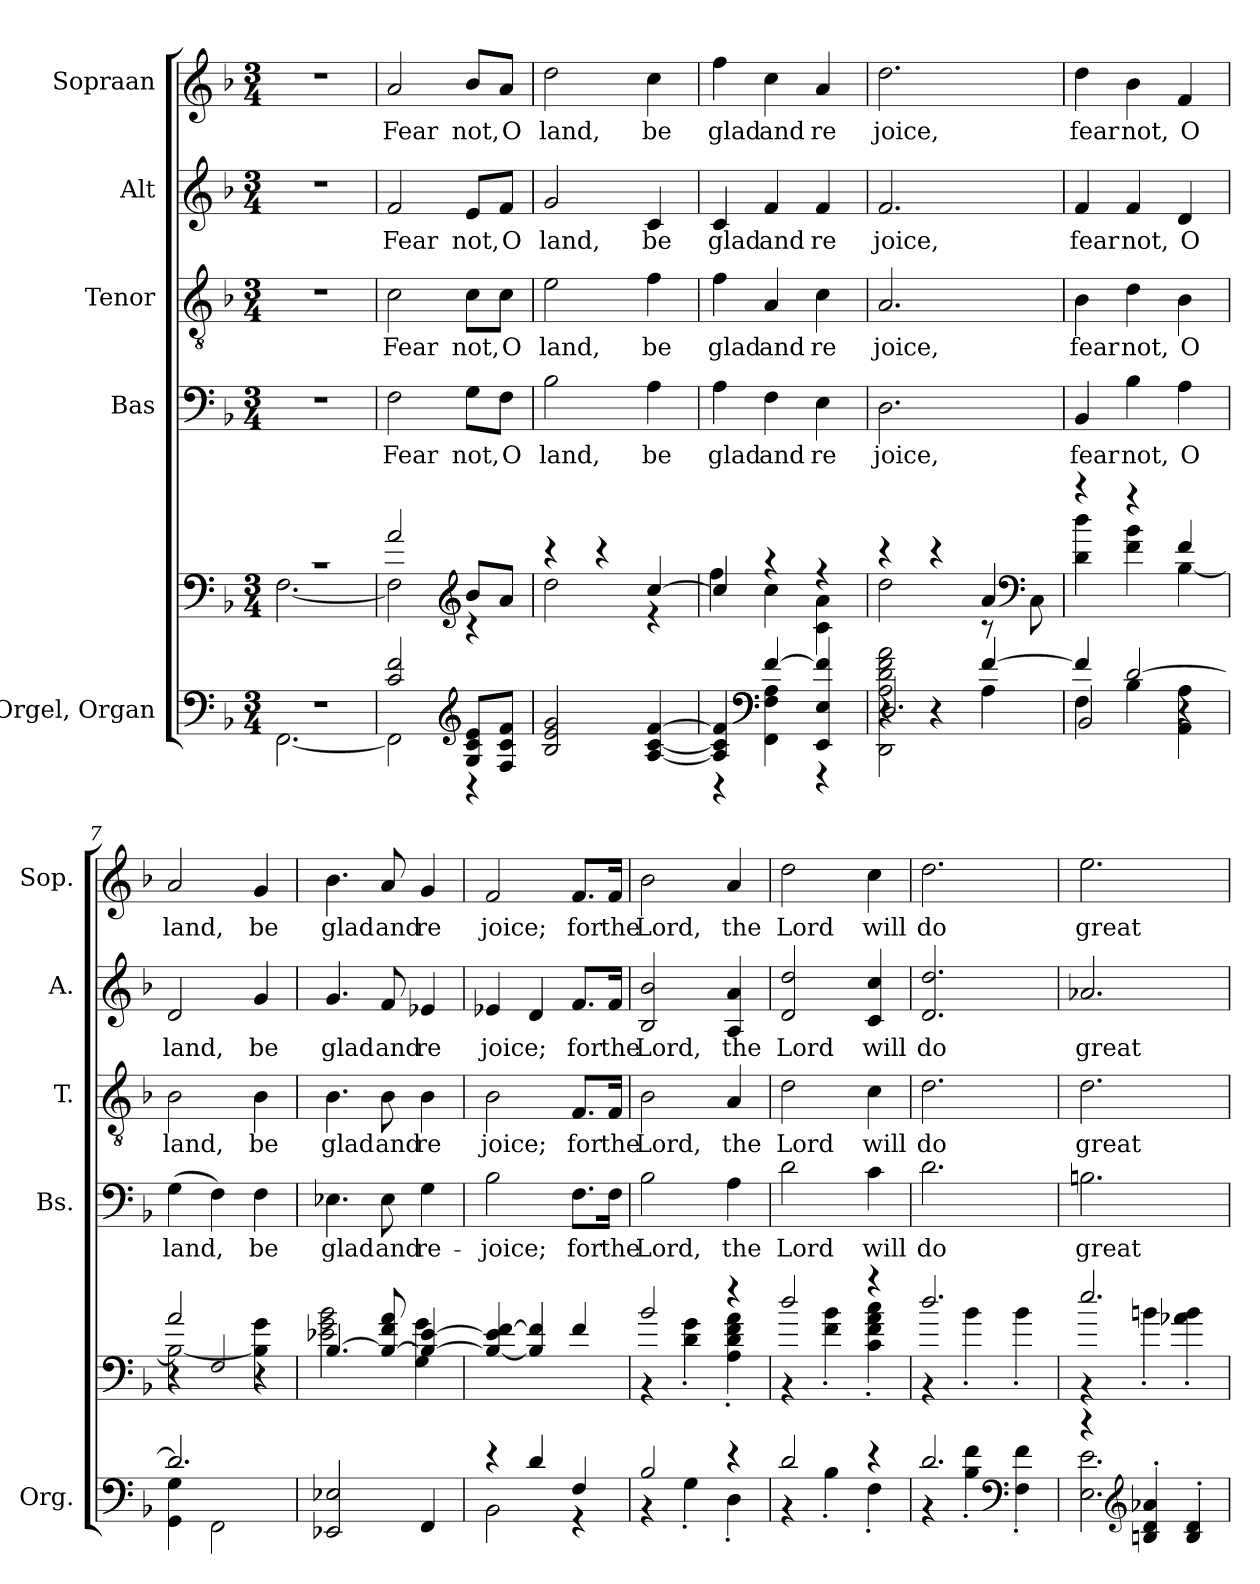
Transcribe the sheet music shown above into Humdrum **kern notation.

**kern	**kern	**kern	**text	**kern	**text	**kern	**text	**kern	**text
*part5	*part5	*part4	*part4	*part3	*part3	*part2	*part2	*part1	*part1
*staff6	*staff5	*staff4	*staff4	*staff3	*staff3	*staff2	*staff2	*staff1	*staff1
*I"Orgel, Organ	*	*I"Bas	*	*I"Tenor	*	*I"Alt	*	*I"Sopraan	*
*I'Org.	*	*I'Bs.	*	*I'T.	*	*I'A.	*	*I'Sop.	*
*clefF4	*clefF4	*clefF4	*	*clefGv2	*	*clefG2	*	*clefG2	*
*k[b-]	*k[b-]	*k[b-]	*	*k[b-]	*	*k[b-]	*	*k[b-]	*
*M3/4	*M3/4	*M3/4	*	*M3/4	*	*M3/4	*	*M3/4	*
*MM100	*MM100	*MM100	*	*MM100	*	*MM100	*	*MM100	*
=1	=1	=1	=1	=1	=1	=1	=1	=1	=1
*^	*^	*	*	*	*	*	*	*	*
2.r	[2.FF\	2.r	[2.F\	2.r	.	2.r	.	2.r	.	2.r	.
=2	=2	=2	=2	=2	=2	=2	=2	=2	=2	=2	=2
!	!	!	!	!	!LO:LY:b	!	!LO:LY:b	!	!LO:LY:b	!	!LO:LY:b
2c/ 2f/	2FF\]	2a/	2F\]	2F\	Fear	2c\	Fear	2f/	Fear	2a/	Fear
*clefG2	*	*clefG2	*	*	*	*	*	*	*	*	*
*	*	*	*	*	*	*	*	*	*	*MM108	*
!	!	!	!	!	!LO:LY:b	!	!LO:LY:b	!	!LO:LY:b	!	!LO:LY:b
8G/ 8c/ 8e/L	4r	8b-/L	4r	8G\L	not,	8c\L	not,	8e/L	not,	8b-/L	not,
!	!	!	!	!	!LO:LY:b	!	!LO:LY:b	!	!LO:LY:b	!	!LO:LY:b
8F/ 8c/ 8f/J	.	8a/J	.	8F\J	O	8c\J	O	8f/J	O	8a/J	O
*v	*v	*	*	*	*	*	*	*	*	*	*
=3	=3	=3	=3	=3	=3	=3	=3	=3	=3	=3
!	!	!	!	!LO:LY:b	!	!LO:LY:b	!	!LO:LY:b	!	!LO:LY:b
2B-/ 2e/ 2g/	4r	2dd\	2B-\	land,	2e\	land,	2g/	land,	2dd\	land,
.	4r	.	.	.	.	.	.	.	.	.
!	!	!	!	!LO:LY:b	!	!LO:LY:b	!	!LO:LY:b	!	!LO:LY:b
[4A/ [4c/ [4f/	[4cc/	4r	4A\	be	4f\	be	4c/	be	4cc\	be
=4	=4	=4	=4	=4	=4	=4	=4	=4	=4	=4
*^	*	*	*	*	*	*	*	*	*	*
!	!	!	!	!	!LO:LY:b	!	!LO:LY:b	!	!LO:LY:b	!	!LO:LY:b
4A/] 4c/] 4f/]	4r	4cc/]	4ff\	4A\	glad	4f\	glad	4c/	glad	4ff\	glad
*clefF4	*	*	*	*	*	*	*	*	*	*	*
!	!	!	!	!	!LO:LY:b	!	!LO:LY:b	!	!LO:LY:b	!	!LO:LY:b
[4f/	4FF\ 4F\ 4A\	4r	4cc\	4F\	and	4A/	and	4f/	and	4cc\	and
!	!	!	!	!	!LO:LY:b	!	!LO:LY:b	!	!LO:LY:b	!	!LO:LY:b
4EE/ 4E/ 4f/]	4r	4r	4c\ 4a\	4E\	re	4c\	re	4f/	re	4a/	re
=5	=5	=5	=5	=5	=5	=5	=5	=5	=5	=5	=5
*	*^	*	*	*	*	*	*	*	*	*	*
!	!	!	!	!	!	!LO:LY:b	!	!LO:LY:b	!	!LO:LY:b	!	!LO:LY:b
4r	2DD\ 2A\ 2d\ 2f\ 2a\	2.D/	4r	2dd\	2.D\	joice,	2.A/	joice,	2.f/	joice,	2.dd\	joice,
4r	.	.	4r	.	.	.	.	.	.	.	.	.
[4f/	4A\	.	4a/	8r	.	.	.	.	.	.	.	.
*	*	*	*clefF4	*	*	*	*	*	*	*	*	*
.	.	.	.	8C\	.	.	.	.	.	.	.	.
=6	=6	=6	=6	=6	=6	=6	=6	=6	=6	=6	=6	=6
!	!	!	!	!	!	!LO:LY:b	!	!LO:LY:b	!	!LO:LY:b	!	!LO:LY:b
4f/]	4F\	2BB-/	4r	4d\ 4dd\	4BB-/	fear	4B-\	fear	4f/	fear	4dd\	fear
!	!	!	!	!	!	!LO:LY:b	!	!LO:LY:b	!	!LO:LY:b	!	!LO:LY:b
[2d/	4B-\	.	4r	4f\ 4b-\	4B-\	not,	4d\	not,	4f/	not,	4b-\	not,
!	!	!	!	!	!	!LO:LY:b	!	!LO:LY:b	!	!LO:LY:b	!	!LO:LY:b
.	4AA\ 4A\	4r	4f/	[4B-\	4A\	O	4B-\	O	4d/	O	4f/	O
=7	=7	=7	=7	=7	=7	=7	=7	=7	=7	=7	=7	=7
*	*	*	*	*^	*	*	*	*	*	*	*	*
!	!	!	!	!	!	!	!LO:LY:b	!	!LO:LY:b	!	!LO:LY:b	!	!LO:LY:b
*	*v	*v	*	*	*	*	*	*	*	*	*	*	*
2.d/]	4GG\ 4G\	2a/	2B-\_	4r	(>4G\	land,	2B-\	land,	2d/	land,	2a/	land,
.	2FF\	.	.	2F/	4F\)	.	.	.	.	.	.	.
!	!	!	!	!	!	!LO:LY:b	!	!LO:LY:b	!	!LO:LY:b	!	!LO:LY:b
.	.	4r	4B-\] 4g\	.	4F\	be	4B-\	be	4g/	be	4g/	be
*v	*v	*	*	*	*	*	*	*	*	*	*	*
*	*	*v	*v	*	*	*	*	*	*	*	*
=8	=8	=8	=8	=8	=8	=8	=8	=8	=8	=8
!	!	!	!	!LO:LY:b	!	!LO:LY:b	!	!LO:LY:b	!	!LO:LY:b
2EE-X/ 2E-X/	[4.B-/	2e-X\ 2g\ 2b-\	4.E-X\	glad	4.B-\	glad	4.g/	glad	4.b-\	glad
!	!	!	!	!LO:LY:b	!	!LO:LY:b	!	!LO:LY:b	!	!LO:LY:b
.	8B-/_ 8f/ 8a/	.	8E-\	and	8B-\	and	8f/	and	8a/	and
!	!	!	!	!LO:LY:b	!	!LO:LY:b	!	!LO:LY:b	!	!LO:LY:b
4FF/	4B-/_ [4e-/	4G\ 4g\	4G\	re-	4B-\	re	4e-X/	re	4g/	re
!!LO:LB:g=z
=9	=9	=9	=9	=9	=9	=9	=9	=9	=9	=9
*^	*	*	*	*	*	*	*	*	*	*
!	!	!	!	!	!LO:LY:b	!	!LO:LY:b	!	!LO:LY:b	!	!LO:LY:b
*	*	*v	*v	*	*	*	*	*	*	*	*
4r	2BB-\	4B-/_ 4e-/] [4f/	2B-\	-joice;	2B-\	joice;	4e-X/	joice;	2f/	joice;
4d/	.	4B-/] 4f/]	.	.	.	.	4d/	.	.	.
!	!	!	!	!LO:LY:b	!	!LO:LY:b	!	!LO:LY:b	!	!LO:LY:b
4F/	4r	4f/	8.Fi\L	for	8.F/L	for	8.f/L	for	8.f/L	for
!	!	!	!	!LO:LY:b	!	!LO:LY:b	!	!LO:LY:b	!	!LO:LY:b
.	.	.	16Fi\Jk	the	16F/Jk	the	16f/Jk	the	16f/Jk	the
=10	=10	=10	=10	=10	=10	=10	=10	=10	=10	=10
*	*	*^	*	*	*	*	*	*	*	*
!	!	!	!	!	!LO:LY:b	!	!LO:LY:b	!	!LO:LY:b	!	!LO:LY:b
2B-/	4r	2b-/	4r	2B-\	Lord,	2B-\	Lord,	2B-/ 2b-/	Lord,	2b-\	Lord,
.	4G'\	.	4d\' 4g\'	.	.	.	.	.	.	.	.
!	!	!	!	!	!LO:LY:b	!	!LO:LY:b	!	!LO:LY:b	!	!LO:LY:b
4r	4D'\	4r	4A\' 4d\' 4f\' 4a\'	4A\	the	4A/	the	4A/ 4a/	the	4a/	the
=11	=11	=11	=11	=11	=11	=11	=11	=11	=11	=11	=11
!	!	!	!	!	!LO:LY:b	!	!LO:LY:b	!	!LO:LY:b	!	!LO:LY:b
2d/	4r	2dd/	4r	2d\	Lord	2d\	Lord	2d/ 2dd/	Lord	2dd\	Lord
.	4B-'\	.	4f\' 4b-\'	.	.	.	.	.	.	.	.
!	!	!	!	!	!LO:LY:b	!	!LO:LY:b	!	!LO:LY:b	!	!LO:LY:b
4r	4F'\	4r	4c\' 4f\' 4a\' 4cc\'	4c\	will	4c\	will	4c/ 4cc/	will	4cc\	will
=12	=12	=12	=12	=12	=12	=12	=12	=12	=12	=12	=12
!	!	!	!	!	!LO:LY:b	!	!LO:LY:b	!	!LO:LY:b	!	!LO:LY:b
2.d/	4r	2.dd/	4r	2.d\	do	2.d\	do	2.d/ 2.dd/	do	2.dd\	do
.	4B-\' 4f\'	.	4b-'\	.	.	.	.	.	.	.	.
*clefF4	*	*	*	*	*	*	*	*	*	*	*
.	4F\' 4f\'	.	4b-'\	.	.	.	.	.	.	.	.
=13	=13	=13	=13	=13	=13	=13	=13	=13	=13	=13	=13
!	!	!	!	!	!LO:LY:b	!	!LO:LY:b	!	!LO:LY:b	!	!LO:LY:b
4r	2.E\ 2.e\	2.ee/	4r	2.Bn\	great	2.d\	great	2.a-X/	great	2.ee\	great
*clefG2	*	*	*	*	*	*	*	*	*	*	*
4Bn/' 4d/' 4a-X/'	.	.	4bn'\	.	.	.	.	.	.	.	.
4B/' 4d/'	.	.	4a-X\' 4b\'	.	.	.	.	.	.	.	.
*v	*v	*	*	*	*	*	*	*	*	*	*
*	*v	*v	*	*	*	*	*	*	*	*
=	=	=	=	=	=	=	=	=	=
*-	*-	*-	*-	*-	*-	*-	*-	*-	*-
